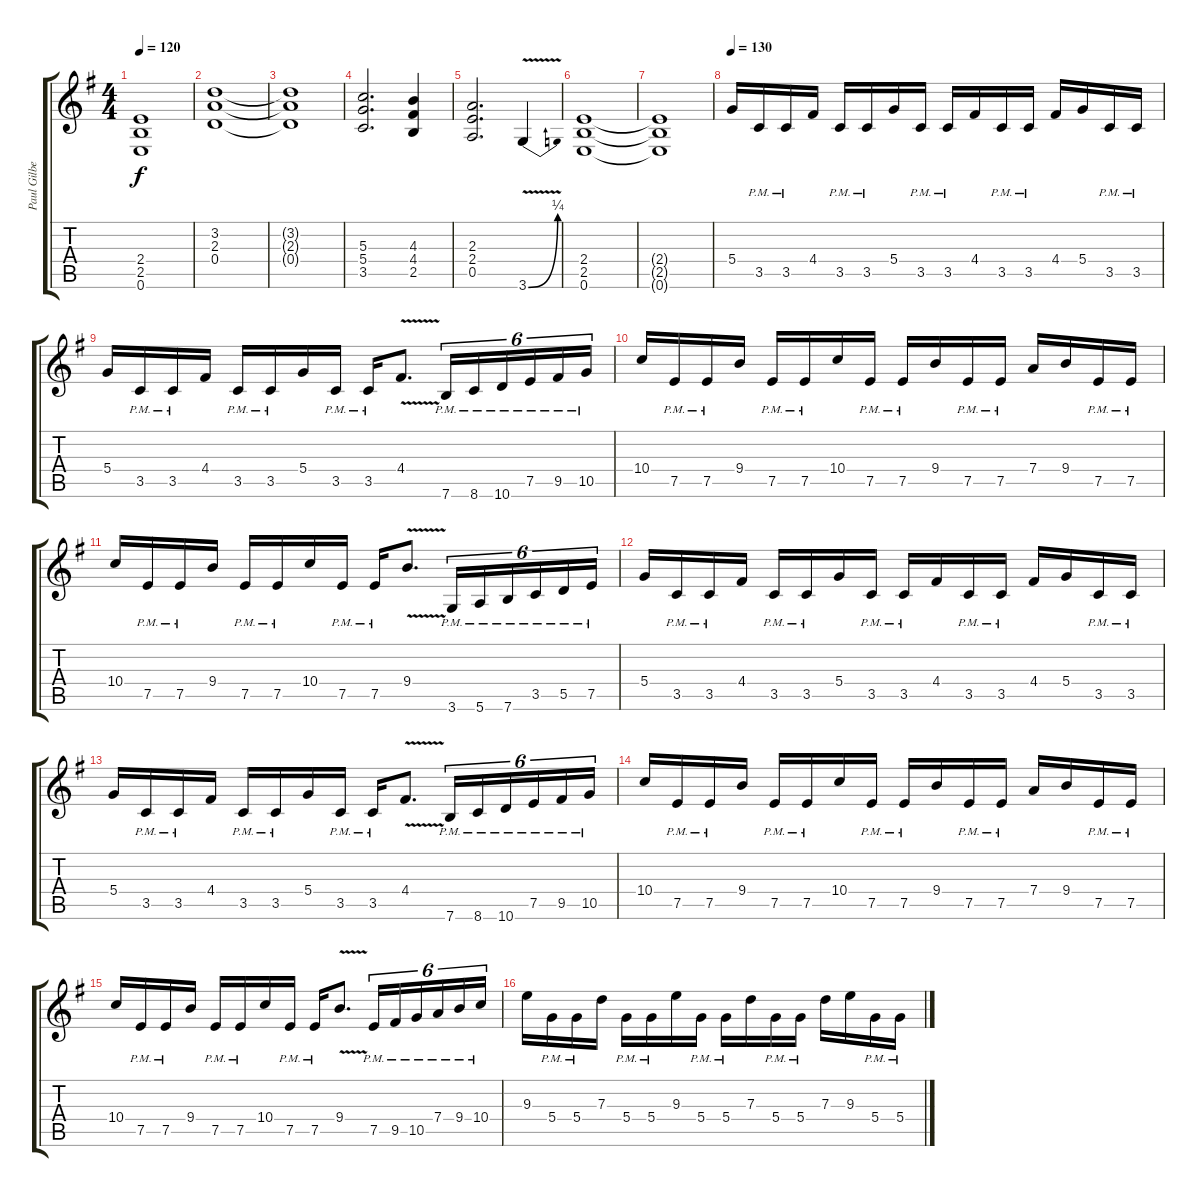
\track ("Paul Gilbert (Rythm Guitar)" "Paul Gilbe") {instrument distortionguitar}
\staff {score tabs}
\tuning (E4 B3 G3 D3 A2 E2) {hide}
\ts (4 4)
\tempo 120
\clef g2
\ks g
(2.4{t} 2.5{t} 0.6{t}).1{dy f} |
(3.2 2.3 0.4).1 |
(3.2{t} 2.3{t} 0.4{t}).1 |
(5.3 5.4 3.5).2{d} (4.3 4.4 2.5).4 |
(2.3 2.4 0.5).2{d} 3.6{be (bend 0 0 60 1) v}.4 |
(2.4 2.5 0.6).1 |
(2.4{t} 2.5{t} 0.6{t}).1 |
\tempo 130
5.4.16 3.5{pm}.16 3.5{pm}.16 4.4.16 3.5{pm}.16 3.5{pm}.16 5.4.16 3.5{pm}.16 3.5{pm}.16 4.4.16 3.5{pm}.16 3.5{pm}.16 4.4.16 5.4.16 3.5{pm}.16 3.5{pm}.16 |
5.4.16 3.5{pm}.16 3.5{pm}.16 4.4.16 3.5{pm}.16 3.5{pm}.16 5.4.16 3.5{pm}.16 3.5{pm}.16 4.4{v}.8{d} 7.6{pm}.16{tu (6 4)} 8.6{pm}.16{tu (6 4)} 10.6{pm}.16{tu (6 4)} 7.5{pm}.16{tu (6 4)} 9.5{pm}.16{tu (6 4)} 10.5{pm}.16{tu (6 4)} |
10.4.16 7.5{pm}.16 7.5{pm}.16 9.4.16 7.5{pm}.16 7.5{pm}.16 10.4.16 7.5{pm}.16 7.5{pm}.16 9.4.16 7.5{pm}.16 7.5{pm}.16 7.4.16 9.4.16 7.5{pm}.16 7.5{pm}.16 |
10.4.16 7.5{pm}.16 7.5{pm}.16 9.4.16 7.5{pm}.16 7.5{pm}.16 10.4.16 7.5{pm}.16 7.5{pm}.16 9.4{v}.8{d} 3.6{pm}.16{tu (6 4)} 5.6{pm}.16{tu (6 4)} 7.6{pm}.16{tu (6 4)} 3.5{pm}.16{tu (6 4)} 5.5{pm}.16{tu (6 4)} 7.5{pm}.16{tu (6 4)} |
5.4.16 3.5{pm}.16 3.5{pm}.16 4.4.16 3.5{pm}.16 3.5{pm}.16 5.4.16 3.5{pm}.16 3.5{pm}.16 4.4.16 3.5{pm}.16 3.5{pm}.16 4.4.16 5.4.16 3.5{pm}.16 3.5{pm}.16 |
5.4.16 3.5{pm}.16 3.5{pm}.16 4.4.16 3.5{pm}.16 3.5{pm}.16 5.4.16 3.5{pm}.16 3.5{pm}.16 4.4{v}.8{d} 7.6{pm}.16{tu (6 4)} 8.6{pm}.16{tu (6 4)} 10.6{pm}.16{tu (6 4)} 7.5{pm}.16{tu (6 4)} 9.5{pm}.16{tu (6 4)} 10.5{pm}.16{tu (6 4)} |
10.4.16 7.5{pm}.16 7.5{pm}.16 9.4.16 7.5{pm}.16 7.5{pm}.16 10.4.16 7.5{pm}.16 7.5{pm}.16 9.4.16 7.5{pm}.16 7.5{pm}.16 7.4.16 9.4.16 7.5{pm}.16 7.5{pm}.16 |
10.4.16 7.5{pm}.16 7.5{pm}.16 9.4.16 7.5{pm}.16 7.5{pm}.16 10.4.16 7.5{pm}.16 7.5{pm}.16 9.4{v}.8{d} 7.5{pm}.16{tu (6 4)} 9.5{pm}.16{tu (6 4)} 10.5{pm}.16{tu (6 4)} 7.4{pm}.16{tu (6 4)} 9.4{pm}.16{tu (6 4)} 10.4{pm}.16{tu (6 4)} |
9.3.16 5.4{pm}.16 5.4{pm}.16 7.3.16 5.4{pm}.16 5.4{pm}.16 9.3.16 5.4{pm}.16 5.4{pm}.16 7.3.16 5.4{pm}.16 5.4{pm}.16 7.3.16 9.3.16 5.4{pm}.16 5.4{pm}.16
